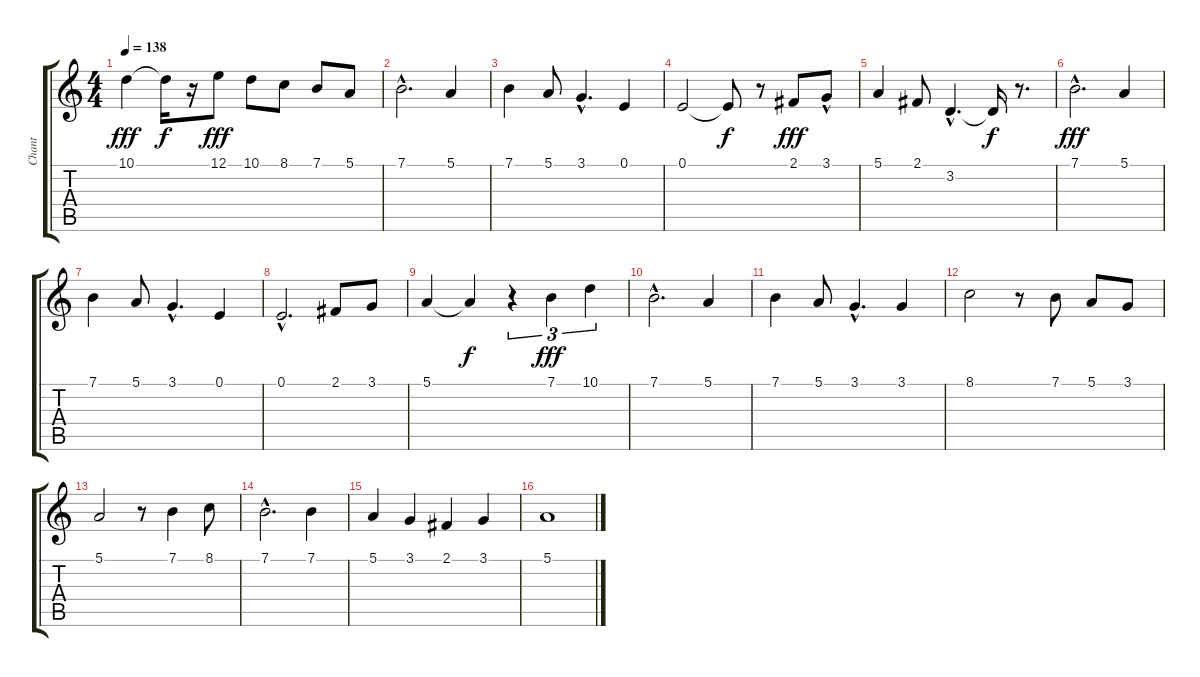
\track ("Chant" "Chant") {instrument tangoaccordion}
\staff {score tabs}
\tuning (E4 B3 G3 D3 A2 E2) {hide}
\ts (4 4)
\tempo 138
\clef g2
\ks c
10.1.4{dy fff} 10.1{t}.16{dy f} r.16 12.1.8{dy fff} 10.1.8 8.1.8 7.1.8 5.1.8 |
7.1{hac}.2{d} 5.1.4 |
7.1.4 5.1.8 3.1{hac}.4{d} 0.1.4 |
0.1.2 0.1{t}.8{dy f} r.8 2.1.8{dy fff} 3.1{hac}.8 |
5.1.4 2.1.8 3.2{hac}.4{d} 3.2{t}.16{dy f} r.8{d} |
7.1{hac}.2{d dy fff} 5.1.4 |
7.1.4 5.1.8 3.1{hac}.4{d} 0.1.4 |
0.1{hac}.2{d} 2.1.8 3.1.8 |
5.1.4 5.1{t}.4{dy f} r.4{tu (3 2)} 7.1.4{tu (3 2) dy fff} 10.1.4{tu (3 2)} |
7.1{hac}.2{d} 5.1.4 |
7.1.4 5.1.8 3.1{hac}.4{d} 3.1.4 |
8.1.2 r.8 7.1.8 5.1.8 3.1.8 |
5.1.2 r.8 7.1.4 8.1.8 |
7.1{hac}.2{d} 7.1.4 |
5.1.4 3.1.4 2.1.4 3.1.4 |
5.1.1
